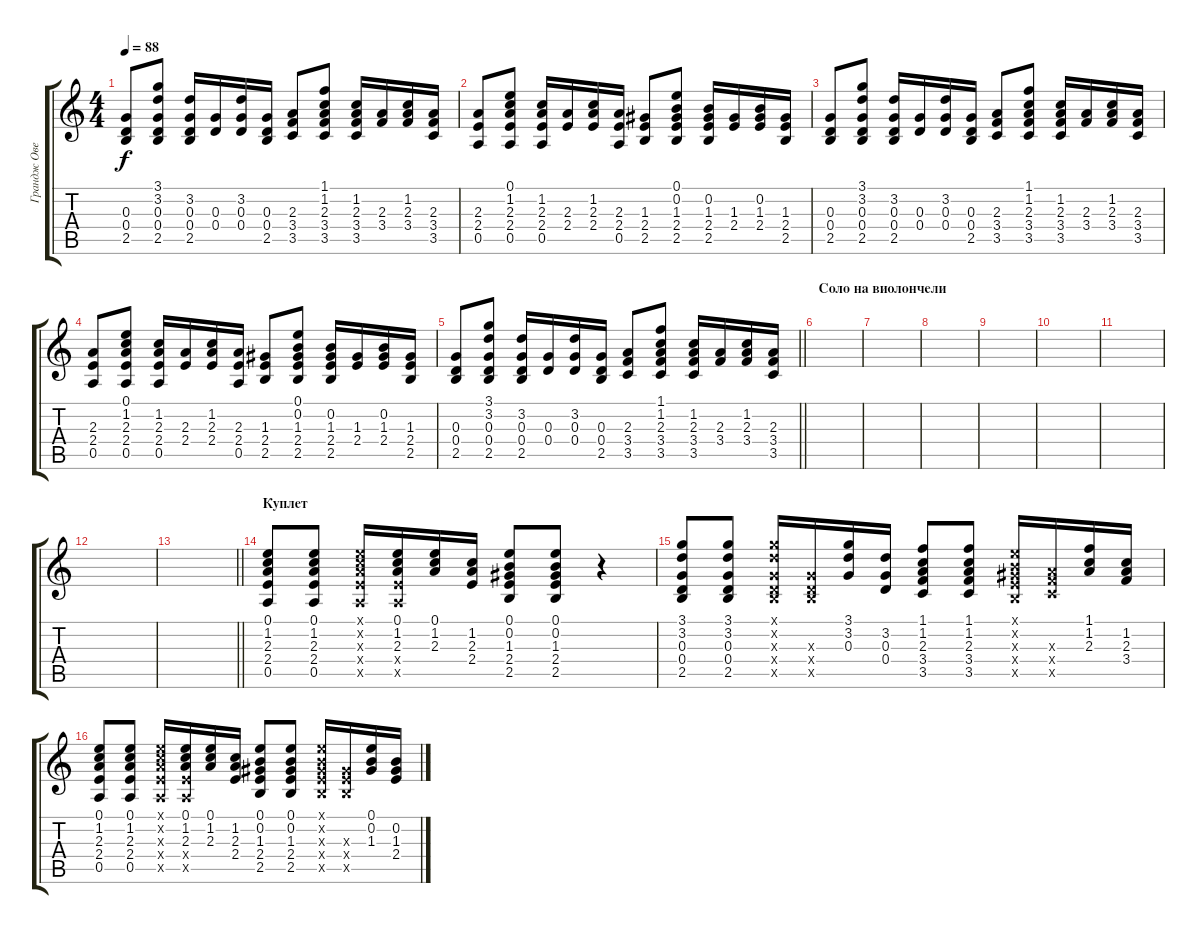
\track ("Грандж Овердоз" "Грандж Ове") {instrument electricguitarjazz}
\staff {score tabs}
\tuning (E4 B3 G3 D3 A2 E2) {hide}
\ts (4 4)
\tempo 88
\clef g2
\ks c
(0.3 0.4 2.5).8{dy f} (3.1 3.2 0.3 0.4 2.5).8 (3.2 0.3 0.4 2.5).16 (0.3 0.4).16 (3.2 0.3 0.4).16 (0.3 0.4 2.5).16 (2.3 3.4 3.5).8 (1.1 1.2 2.3 3.4 3.5).8 (1.2 2.3 3.4 3.5).16 (2.3 3.4).16 (1.2 2.3 3.4).16 (2.3 3.4 3.5).16 |
(2.3 2.4 0.5).8 (0.1 1.2 2.3 2.4 0.5).8 (1.2 2.3 2.4 0.5).16 (2.3 2.4).16 (1.2 2.3 2.4).16 (2.3 2.4 0.5).16 (1.3 2.4 2.5).8 (0.1 0.2 1.3 2.4 2.5).8 (0.2 1.3 2.4 2.5).16 (1.3 2.4).16 (0.2 1.3 2.4).16 (1.3 2.4 2.5).16 |
(0.3 0.4 2.5).8 (3.1 3.2 0.3 0.4 2.5).8 (3.2 0.3 0.4 2.5).16 (0.3 0.4).16 (3.2 0.3 0.4).16 (0.3 0.4 2.5).16 (2.3 3.4 3.5).8 (1.1 1.2 2.3 3.4 3.5).8 (1.2 2.3 3.4 3.5).16 (2.3 3.4).16 (1.2 2.3 3.4).16 (2.3 3.4 3.5).16 |
(2.3 2.4 0.5).8 (0.1 1.2 2.3 2.4 0.5).8 (1.2 2.3 2.4 0.5).16 (2.3 2.4).16 (1.2 2.3 2.4).16 (2.3 2.4 0.5).16 (1.3 2.4 2.5).8 (0.1 0.2 1.3 2.4 2.5).8 (0.2 1.3 2.4 2.5).16 (1.3 2.4).16 (0.2 1.3 2.4).16 (1.3 2.4 2.5).16 |
\barLineRight lightlight
(0.3 0.4 2.5).8 (3.1 3.2 0.3 0.4 2.5).8 (3.2 0.3 0.4 2.5).16 (0.3 0.4).16 (3.2 0.3 0.4).16 (0.3 0.4 2.5).16 (2.3 3.4 3.5).8 (1.1 1.2 2.3 3.4 3.5).8 (1.2 2.3 3.4 3.5).16 (2.3 3.4).16 (1.2 2.3 3.4).16 (2.3 3.4 3.5).16 |
\section ("" "Соло на виолончели")
|
|
|
|
|
|
|
\barLineRight lightlight
|
\section ("" "Куплет")
(0.1 1.2 2.3 2.4 0.5).8 (0.1 1.2 2.3 2.4 0.5).8 (0.1{x} 1.2{x} 2.3{x} 2.4{x} 0.5{x}).16 (0.1 1.2 2.3 2.4{x} 0.5{x}).16 (0.1 1.2 2.3).16 (1.2 2.3 2.4).16 (0.1 0.2 1.3 2.4 2.5).8 (0.1 0.2 1.3 2.4 2.5).8 r.4 |
(3.1 3.2 0.3 0.4 2.5).8 (3.1 3.2 0.3 0.4 2.5).8 (3.1{x} 3.2{x} 0.3{x} 0.4{x} 2.5{x}).16 (0.3{x} 0.4{x} 2.5{x}).16 (3.1 3.2 0.3).16 (3.2 0.3 0.4).16 (1.1 1.2 2.3 3.4 3.5).8 (1.1 1.2 2.3 3.4 3.5).8 (0.1{x} 0.2{x} 1.3{x} 2.4{x} 2.5{x}).16 (2.3{x} 3.4{x} 3.5{x}).16 (1.1 1.2 2.3).16 (1.2 2.3 3.4).16 |
(0.1 1.2 2.3 2.4 0.5).8 (0.1 1.2 2.3 2.4 0.5).8 (0.1{x} 1.2{x} 2.3{x} 2.4{x} 0.5{x}).16 (0.1 1.2 2.3 2.4{x} 0.5{x}).16 (0.1 1.2 2.3).16 (1.2 2.3 2.4).16 (0.1 0.2 1.3 2.4 2.5).8 (0.1 0.2 1.3 2.4 2.5).8 (0.1{x} 0.2{x} 1.3{x} 2.4{x} 2.5{x}).16 (1.3{x} 2.4{x} 2.5{x}).16 (0.1 0.2 1.3).16 (0.2 1.3 2.4).16
